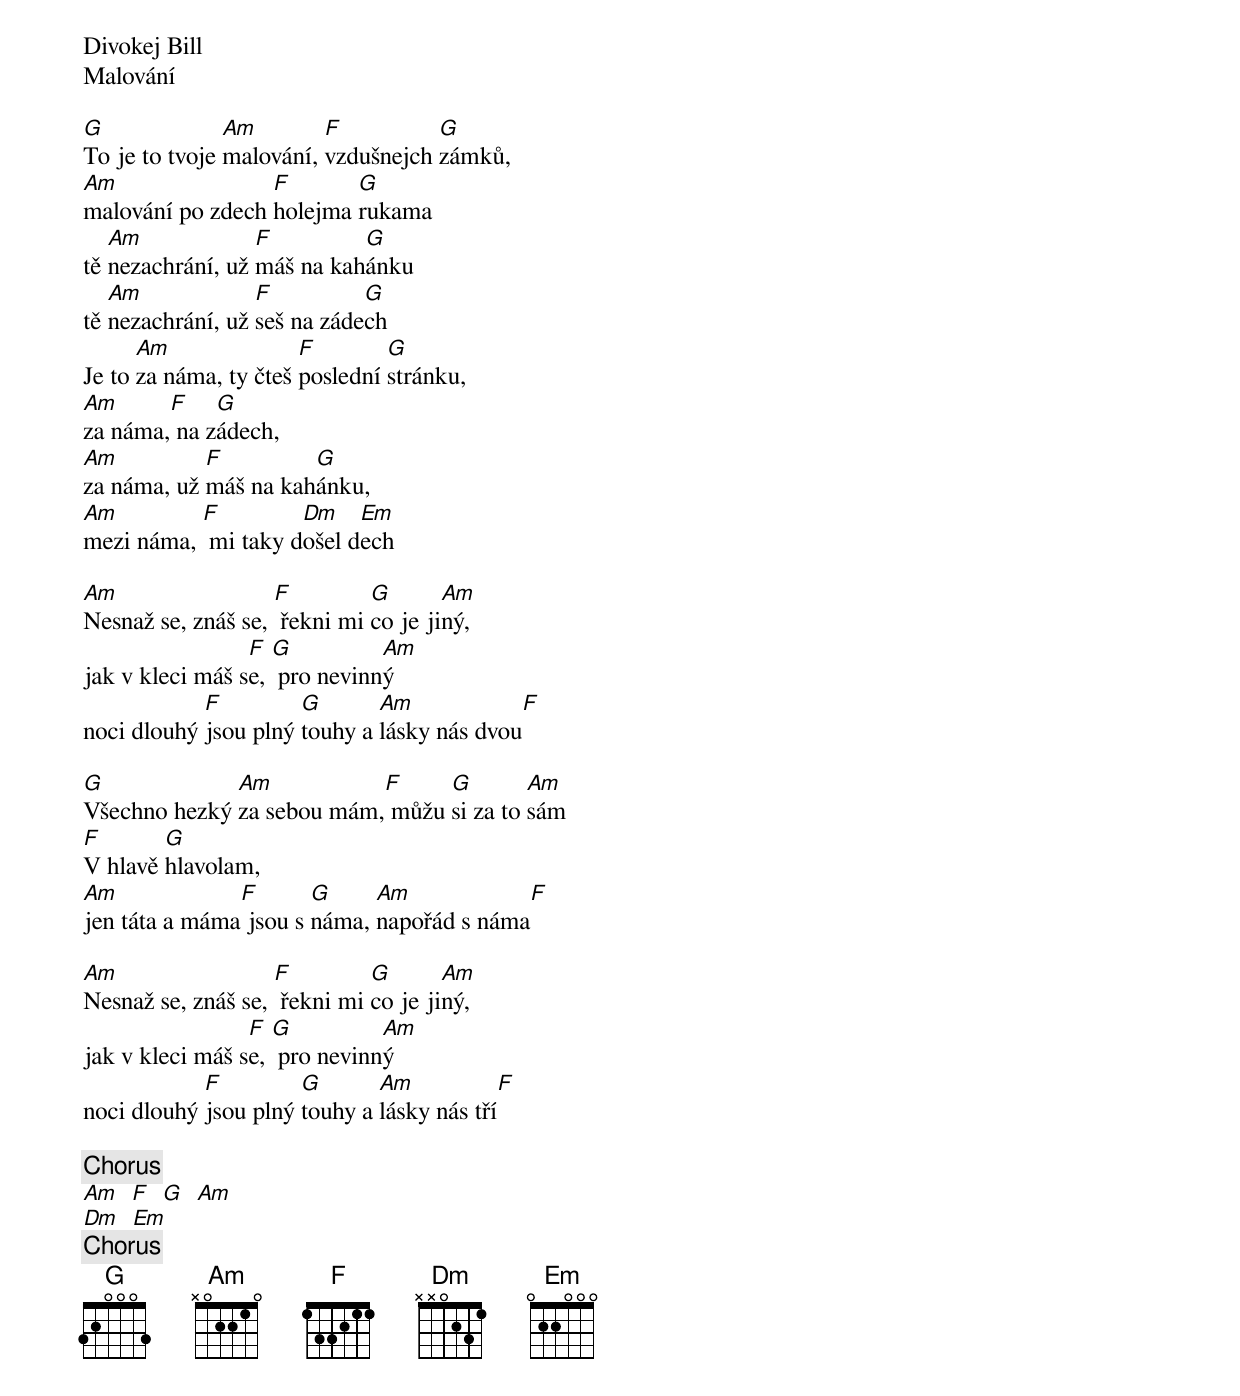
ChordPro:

Divokej Bill
Malování

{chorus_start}
[G]To je to tvoje [Am]malování, [F]vzdušnejch [G]zámků,
[Am]malování po zdech [F]holejma [G]rukama
tě [Am]nezachrání, už [F]máš na kah[G]ánku
tě [Am]nezachrání, už [F]seš na záde[G]ch
Je to [Am]za náma, ty čteš [F]poslední [G]stránku,
[Am]za náma,[F] na z[G]ádech,
[Am]za náma, už [F]máš na kah[G]ánku,
[Am]mezi náma, [F] mi taky d[Dm]ošel d[Em]ech
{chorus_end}

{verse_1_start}
[Am]Nesnaž se, znáš se, [F] řekni mi [G]co je ji[Am]ný,
jak v kleci máš s[F]e, [G] pro nevinn[Am]ý
noci dlouhý [F]jsou plný [G]touhy a [Am]lásky nás dvou[F]
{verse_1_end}

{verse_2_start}
[G]Všechno hezký [Am]za sebou mám,[F] můžu [G]si za to [Am]sám
[F]V hlavě [G]hlavolam,
[Am]jen táta a máma[F] jsou s [G]náma, [Am]napořád s náma[F]
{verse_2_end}

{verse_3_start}
[Am]Nesnaž se, znáš se, [F] řekni mi [G]co je ji[Am]ný,
jak v kleci máš s[F]e, [G] pro nevinn[Am]ý
noci dlouhý [F]jsou plný [G]touhy a [Am]lásky nás tří[F]
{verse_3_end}

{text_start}
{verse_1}
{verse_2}
{chorus}
[Am]  [F]  [G]  [Am]
[Dm]  [Em]
{chorus}
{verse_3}
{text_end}
